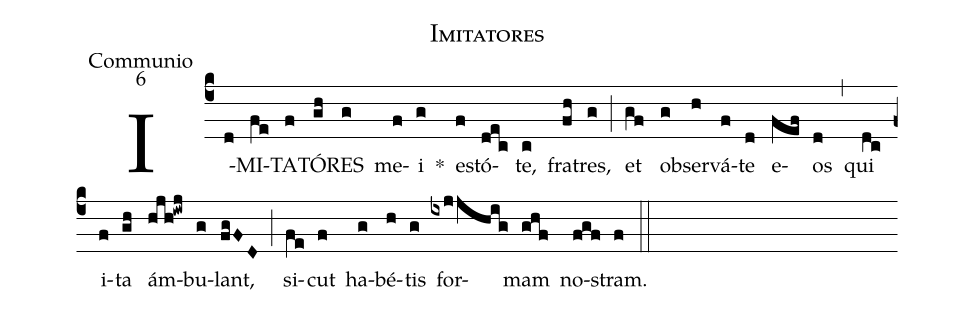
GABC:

name:Imitatores;
office-part:Communio;
mode:6;
%%
(c4) I(d)MI(fe)TA(f)TÓ(gh)RES(g) me(f)i(g) *() e(f)stó(dec)te,(c) fra(fh)tres,(g) (;) et(gf) ob(g)ser(h)vá(f)te(d) e(fef)os(d) (,) qui(dc) i(f)ta(gh) ám(hjh!iwj)bu(g)lant,(fgFD) (;) si(fe)cut(f) ha(g)bé(h)tis(g) for(ixjjhig)mam(ghf) no(fgf)stram.(f) (::)
